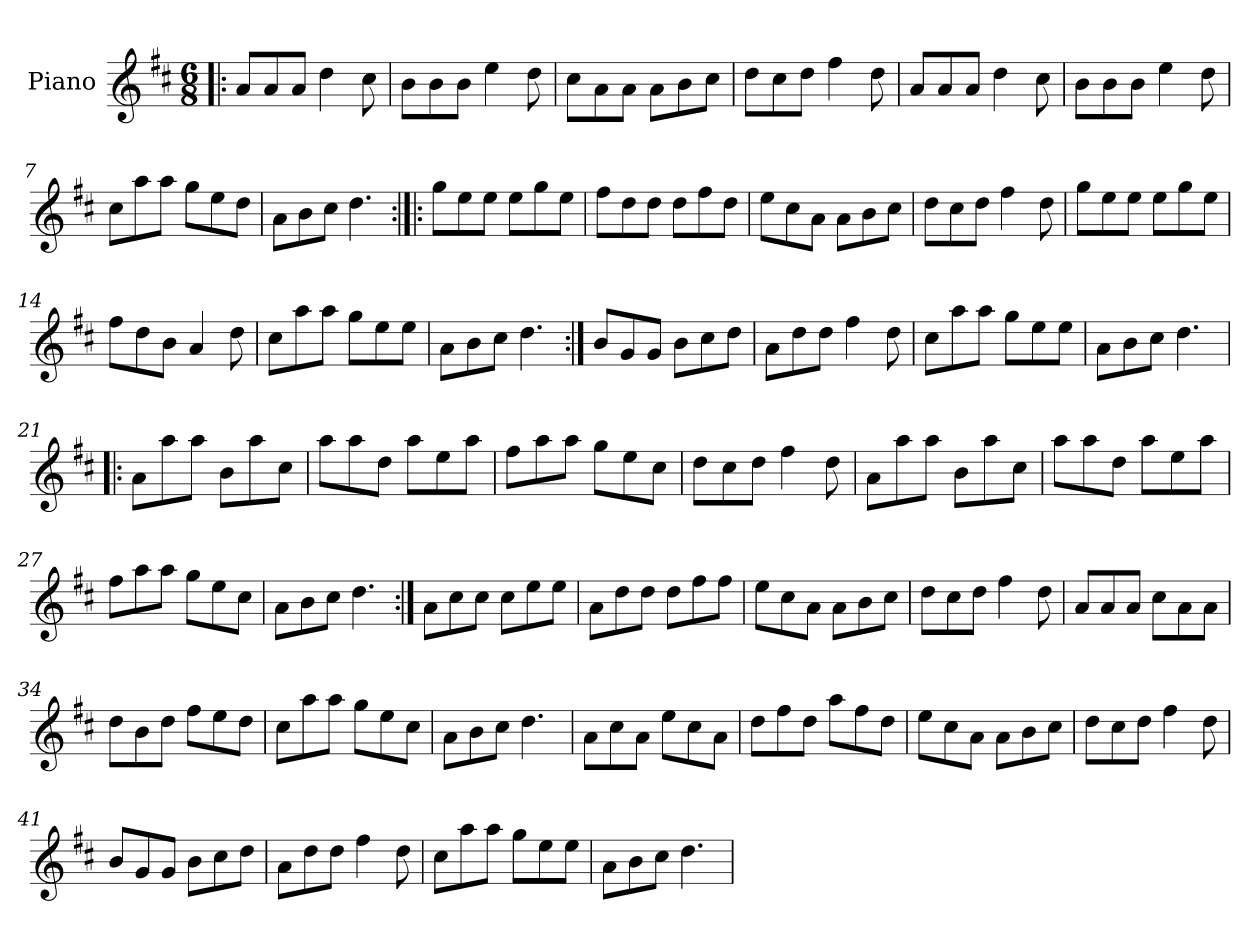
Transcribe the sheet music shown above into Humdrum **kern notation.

**kern
*part1
*staff1
*I"Piano
*I'Pno
*clefG2
*k[f#c#]
*A:mix
*M6/8
=1!|:
8a/L
8a/
8a/J
4dd\
8cc#\
=2
8b\L
8b\
8b\J
4ee\
8dd\
=3
8cc#\L
8a\
8a\J
8a\L
8b\
8cc#\J
=4
8dd\L
8cc#\
8dd\J
4ff#\
8dd\
=5
8a/L
8a/
8a/J
4dd\
8cc#\
!!LO:LB:g=z
=6
8b\L
8b\
8b\J
4ee\
8dd\
=7
8cc#\L
8aa\
8aa\J
8gg\L
8ee\
8dd\J
=8
8a\L
8b\
8cc#\J
4.dd\
=9:|!|:
8gg\L
8ee\
8ee\J
8ee\L
8gg\
8ee\J
=10
8ff#\L
8dd\
8dd\J
8dd\L
8ff#\
8dd\J
=11
8ee\L
8cc#\
8a\J
8a\L
8b\
8cc#\J
!!LO:LB:g=z
=12
8dd\L
8cc#\
8dd\J
4ff#\
8dd\
=13
8gg\L
8ee\
8ee\J
8ee\L
8gg\
8ee\J
=14
8ff#\L
8dd\
8b\J
4a/
8dd\
=15
8cc#\L
8aa\
8aa\J
8gg\L
8ee\
8ee\J
=16
8a\L
8b\
8cc#\J
4.dd\
=17:|!
8b/L
8g/
8g/J
8b\L
8cc#\
8dd\J
!!LO:LB:g=z
=18
8a\L
8dd\
8dd\J
4ff#\
8dd\
=19
8cc#\L
8aa\
8aa\J
8gg\L
8ee\
8ee\J
=20
8a\L
8b\
8cc#\J
4.dd\
=21!|:
8a\L
8aa\
8aa\J
8b\L
8aa\
8cc#\J
=22
8aa\L
8aa\
8dd\J
8aa\L
8ee\
8aa\J
=23
8ff#\L
8aa\
8aa\J
8gg\L
8ee\
8cc#\J
!!LO:LB:g=z
=24
8dd\L
8cc#\
8dd\J
4ff#\
8dd\
=25
8a\L
8aa\
8aa\J
8b\L
8aa\
8cc#\J
=26
8aa\L
8aa\
8dd\J
8aa\L
8ee\
8aa\J
=27
8ff#\L
8aa\
8aa\J
8gg\L
8ee\
8cc#\J
=28
8a\L
8b\
8cc#\J
4.dd\
=29:|!
8a\L
8cc#\
8cc#\J
8cc#\L
8ee\
8ee\J
!!LO:LB:g=z
=30
8a\L
8dd\
8dd\J
8dd\L
8ff#\
8ff#\J
=31
8ee\L
8cc#\
8a\J
8a\L
8b\
8cc#\J
=32
8dd\L
8cc#\
8dd\J
4ff#\
8dd\
=33
8a/L
8a/
8a/J
8cc#\L
8a\
8a\J
=34
8dd\L
8b\
8dd\J
8ff#\L
8ee\
8dd\J
=35
8cc#\L
8aa\
8aa\J
8gg\L
8ee\
8cc#\J
!!LO:LB:g=z
=36
8a\L
8b\
8cc#\J
4.dd\
=37
8a\L
8cc#\
8a\J
8ee\L
8cc#\
8a\J
=38
8dd\L
8ff#\
8dd\J
8aa\L
8ff#\
8dd\J
=39
8ee\L
8cc#\
8a\J
8a\L
8b\
8cc#\J
=40
8dd\L
8cc#\
8dd\J
4ff#\
8dd\
=41
8b/L
8g/
8g/J
8b\L
8cc#\
8dd\J
!!LO:LB:g=z
=42
8a\L
8dd\
8dd\J
4ff#\
8dd\
=43
8cc#\L
8aa\
8aa\J
8gg\L
8ee\
8ee\J
=44
8a\L
8b\
8cc#\J
4.dd\
=
*-
